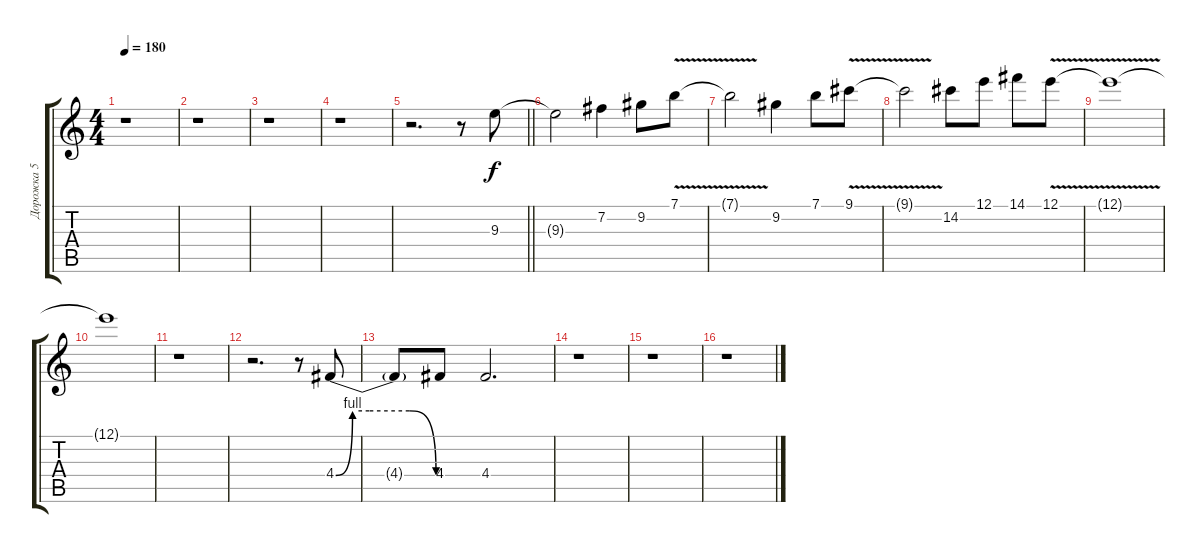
\track ("Дорожка 5" "Дорожка 5") {instrument distortionguitar}
\staff {score tabs}
\tuning (E4 B3 G3 D3 A2 E2) {hide}
\ts (4 4)
\tempo 180
\clef g2
\ks c
r.1{dy f} |
r.1 |
r.1 |
r.1 |
\barLineRight lightlight
r.2{d} r.8 9.3.8 |
9.3{t}.2 7.2.4 9.2.8 7.1{v}.8 |
7.1{t}.2 9.2.4 7.1.8 9.1{v}.8 |
9.1{t}.2 14.2.8 12.1.8 14.1.8 12.1{v}.8 |
12.1{t}.1 |
12.1{t}.1 |
r.1 |
r.2{d} r.8 4.4{be (custom 0 0 10 4 20 4 44 4 60 0)}.8 |
4.4{t}.8 4.4.8 4.4.2{d} |
r.1 |
r.1 |
r.1
